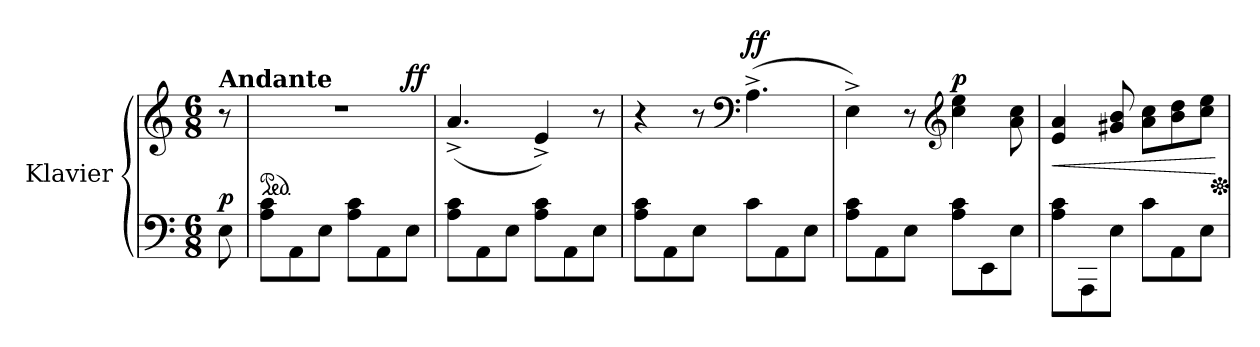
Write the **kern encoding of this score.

**kern	**kern	**dynam
*part1	*part1	*part1
*staff2	*staff1	*staff1/2
*I"Klavier	*	*
*clefF4	*clefG2	*
*k[]	*k[]	*
*M6/8	*M6/8	*
=	=	=
!	!LO:TX:a:B:t=Andante	!
!	!	!LO:DY:a=2
8E\	8r	p
=1	=1	=1
*	*ped	*
*	*^	*
8A\ 8c\L	2.r	2ryy	.
8AA\	.	.	.
8E\J	.	.	.
8A\ 8c\L	.	.	.
8AA\	.	8ryy	.
!	!	!	!LO:DY:a
8E\J	.	8ryy	ff
*	*v	*v	*
=2	=2	=2
8A\ 8c\L	(<4.a^/	.
8AA\	.	.
8E\J	.	.
8A\ 8c\L	4e^/)	.
8AA\	.	.
8E\J	8r	.
=3	=3	=3
8A\ 8c\L	4r	.
8AA\	.	.
8E\J	8r	.
*	*clefF4	*
!	!	!LO:DY:a
8c\L	(>4.A^\	ff
8AA\	.	.
8E\J	.	.
=4	=4	=4
8A\ 8c\L	4E^\)	.
8AA\	.	.
8E\J	8r	.
*	*clefG2	*
!	!	!LO:DY:a
8A\ 8c\L	4cc\ 4ee\	p
8EE\	.	.
8E\J	8a\ 8cc\	.
=5	=5	=5
!	!	!LO:HP:b
8A\ 8c\L	4e/ 4a/	<
8AAA\	.	.
8E\J	8g#X/ 8b/	.
8c\L	8a\ 8cc\L	.
8AA\	8b\ 8dd\	.
8E\J	8cc\ 8ee\J	.
.	.	[
*	*Xped	*
=	=	=
*-	*-	*-
